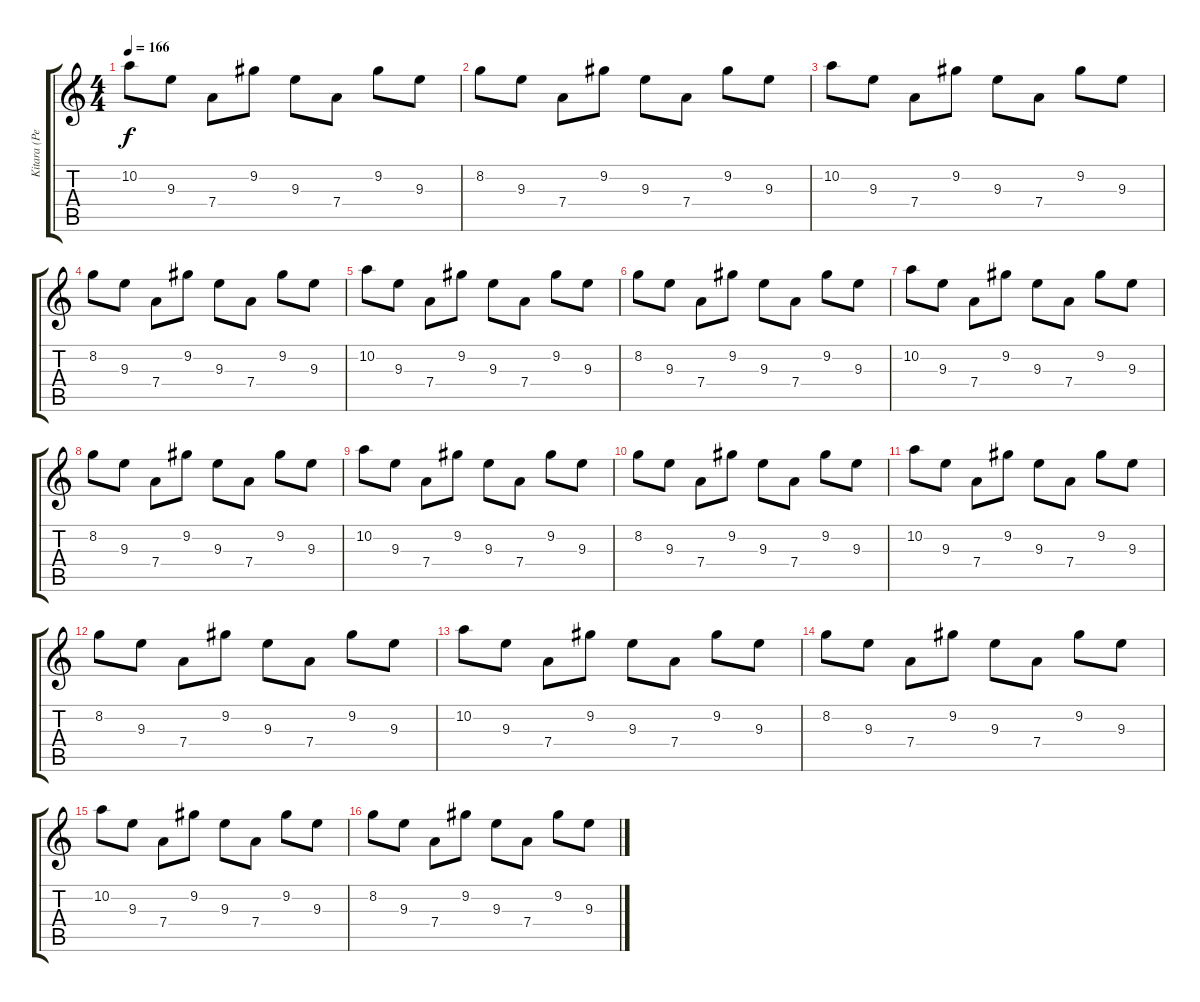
\track ("Kitara (Pero)" "Kitara (Pe") {instrument overdrivenguitar}
\staff {score tabs}
\tuning (E4 B3 G3 D3 A2 E2) {hide}
\ts (4 4)
\tempo 166
\clef g2
\ks c
10.2.8{dy f} 9.3.8 7.4.8 9.2.8 9.3.8 7.4.8 9.2.8 9.3.8 |
8.2.8 9.3.8 7.4.8 9.2.8 9.3.8 7.4.8 9.2.8 9.3.8 |
10.2.8 9.3.8 7.4.8 9.2.8 9.3.8 7.4.8 9.2.8 9.3.8 |
8.2.8 9.3.8 7.4.8 9.2.8 9.3.8 7.4.8 9.2.8 9.3.8 |
10.2.8 9.3.8 7.4.8 9.2.8 9.3.8 7.4.8 9.2.8 9.3.8 |
8.2.8 9.3.8 7.4.8 9.2.8 9.3.8 7.4.8 9.2.8 9.3.8 |
10.2.8 9.3.8 7.4.8 9.2.8 9.3.8 7.4.8 9.2.8 9.3.8 |
8.2.8 9.3.8 7.4.8 9.2.8 9.3.8 7.4.8 9.2.8 9.3.8 |
10.2.8 9.3.8 7.4.8 9.2.8 9.3.8 7.4.8 9.2.8 9.3.8 |
8.2.8 9.3.8 7.4.8 9.2.8 9.3.8 7.4.8 9.2.8 9.3.8 |
10.2.8 9.3.8 7.4.8 9.2.8 9.3.8 7.4.8 9.2.8 9.3.8 |
8.2.8 9.3.8 7.4.8 9.2.8 9.3.8 7.4.8 9.2.8 9.3.8 |
10.2.8 9.3.8 7.4.8 9.2.8 9.3.8 7.4.8 9.2.8 9.3.8 |
8.2.8 9.3.8 7.4.8 9.2.8 9.3.8 7.4.8 9.2.8 9.3.8 |
10.2.8 9.3.8 7.4.8 9.2.8 9.3.8 7.4.8 9.2.8 9.3.8 |
8.2.8 9.3.8 7.4.8 9.2.8 9.3.8 7.4.8 9.2.8 9.3.8
